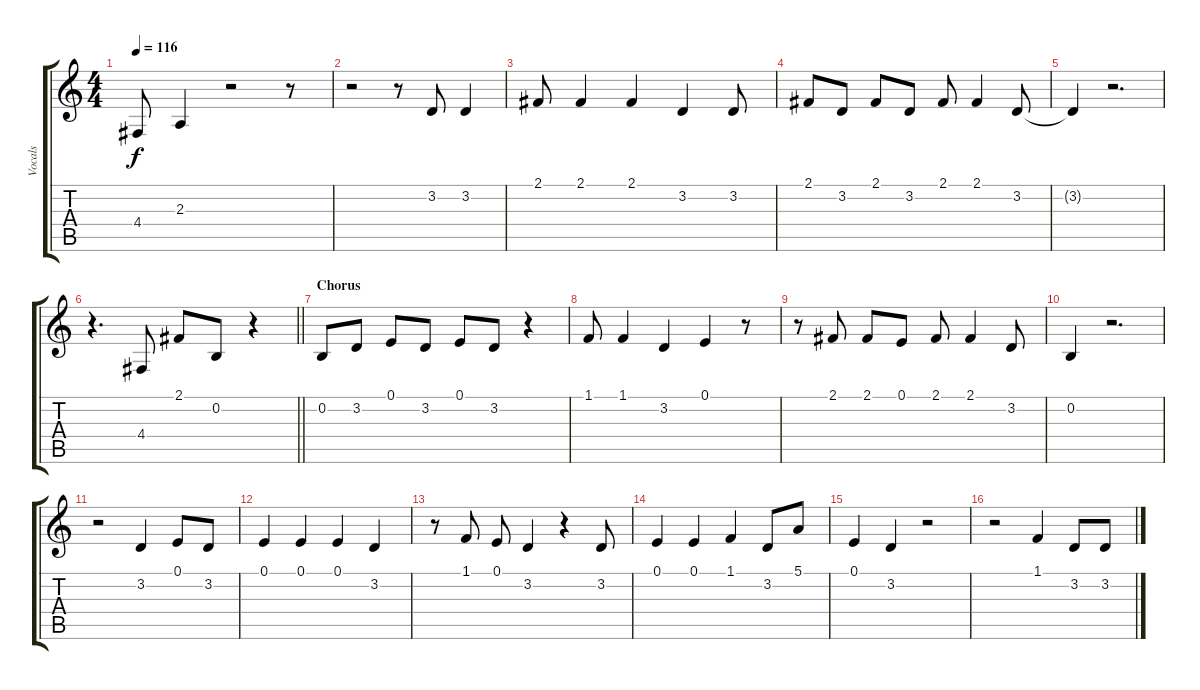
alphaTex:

\track ("Vocals" "Vocals") {instrument harmonica}
\staff {score tabs}
\tuning (E4 B3 G3 D3 A2 E2) {hide}
\ts (4 4)
\tempo 116
\clef g2
\ks c
4.4{t}.8{dy f} 2.3.4 r.2 r.8 |
r.2 r.8 3.2.8 3.2.4 |
2.1.8 2.1.4 2.1.4 3.2.4 3.2.8 |
2.1.8 3.2.8 2.1.8 3.2.8 2.1.8 2.1.4 3.2.8 |
3.2{t}.4 r.2{d} |
\barLineRight lightlight
r.4{d} 4.4.8 2.1.8 0.2.8 r.4 |
\section ("" "Chorus")
0.2.8 3.2.8 0.1.8 3.2.8 0.1.8 3.2.8 r.4 |
1.1.8 1.1.4 3.2.4 0.1.4 r.8 |
r.8 2.1.8 2.1.8 0.1.8 2.1.8 2.1.4 3.2.8 |
0.2.4 r.2{d} |
r.2 3.2.4 0.1.8 3.2.8 |
0.1.4 0.1.4 0.1.4 3.2.4 |
r.8 1.1.8 0.1.8 3.2.4 r.4 3.2.8 |
0.1.4 0.1.4 1.1.4 3.2.8 5.1.8 |
0.1.4 3.2.4 r.2 |
r.2 1.1.4 3.2.8 3.2.8
